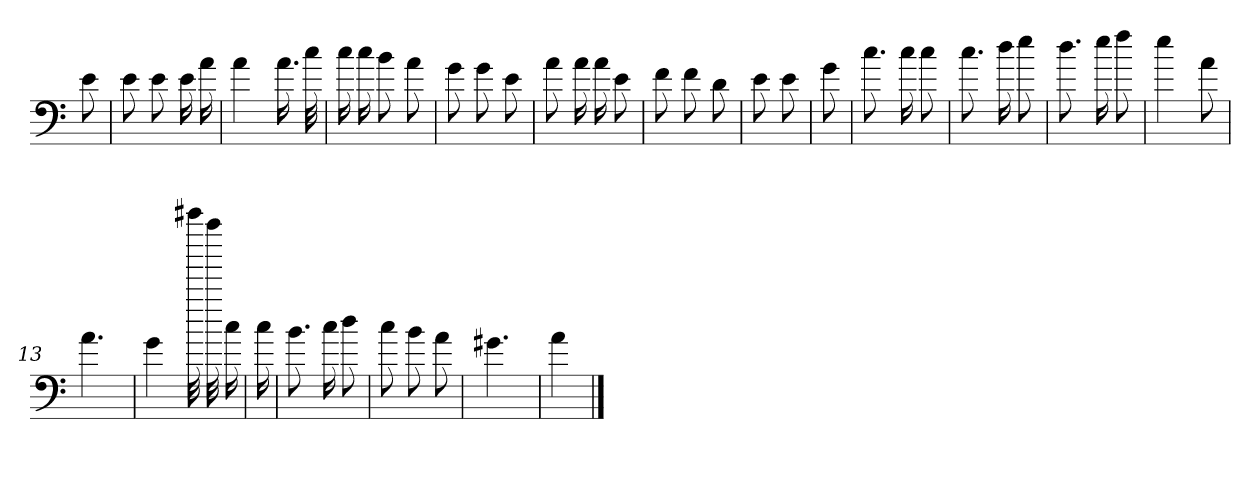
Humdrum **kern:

**kern
*part1
*staff1
*clefF4
*k[]
*a:
=
8e
=1
8e
8e
16e
16a
=2
4a
16.a
32cc
=3
16cc
16cc
8b
8a
=4
8g
8g
8e
=5
8a
16a
16a
8e
=6
8f
8f
8d
=7
8e
8e
=8
8g
=9
8.cc
16cc
8cc
=10
8.cc
16dd
8ee
=11
8.dd
16ee
8ff
=12
4ee
8a
=13
4.a
=14
4g
32ccccc#X
32aaaa
16cc
=15y
16cc
=16
8.b
16cc
8dd
=17
8cc
8b
8a
=18
4.g#X
=19
4a
==
*-
